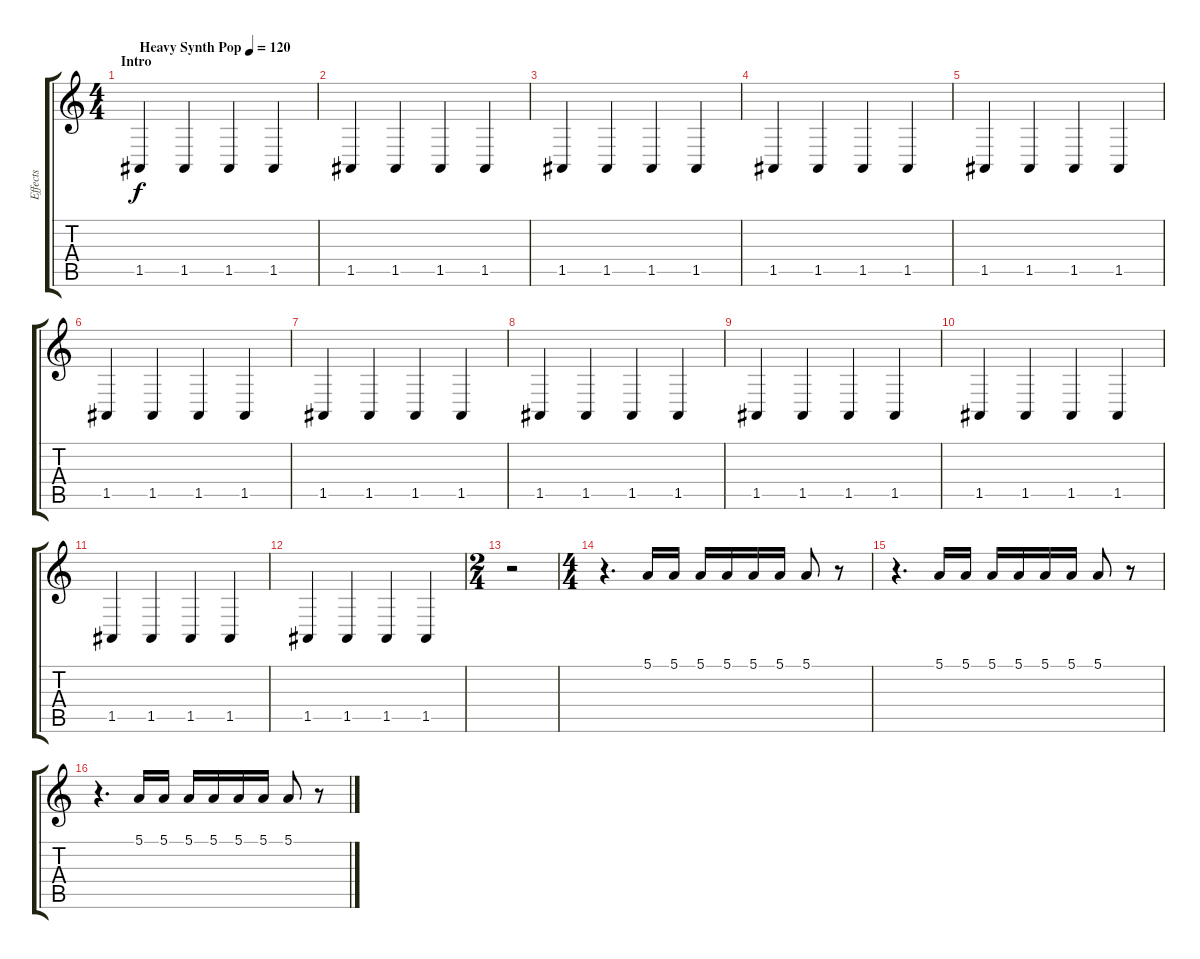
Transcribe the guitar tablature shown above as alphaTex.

\track ("Effects" "Effects") {instrument seashore}
\staff {score tabs}
\tuning (E4 B3 G3 D3 A2 E2) {hide}
\ts (4 4)
\section ("" "Intro")
\tempo (120 "Heavy Synth Pop")
\clef g2
\ks c
1.5.4{dy f instrument seashore} 1.5.4 1.5.4 1.5.4 |
1.5.4 1.5.4 1.5.4 1.5.4 |
1.5.4 1.5.4 1.5.4 1.5.4 |
1.5.4 1.5.4 1.5.4 1.5.4 |
1.5.4 1.5.4 1.5.4 1.5.4 |
1.5.4 1.5.4 1.5.4 1.5.4 |
1.5.4 1.5.4 1.5.4 1.5.4 |
1.5.4 1.5.4 1.5.4 1.5.4 |
1.5.4 1.5.4 1.5.4 1.5.4 |
1.5.4 1.5.4 1.5.4 1.5.4 |
1.5.4 1.5.4 1.5.4 1.5.4 |
1.5.4 1.5.4 1.5.4 1.5.4 |
\ts (2 4)
r.2 |
\ts (4 4)
r.4{d volume 16 instrument breathnoise} 5.1.16 5.1.16 5.1.16 5.1.16 5.1.16 5.1.16 5.1.8 r.8 |
r.4{d} 5.1.16 5.1.16 5.1.16 5.1.16 5.1.16 5.1.16 5.1.8 r.8 |
r.4{d} 5.1.16 5.1.16 5.1.16 5.1.16 5.1.16 5.1.16 5.1.8 r.8
